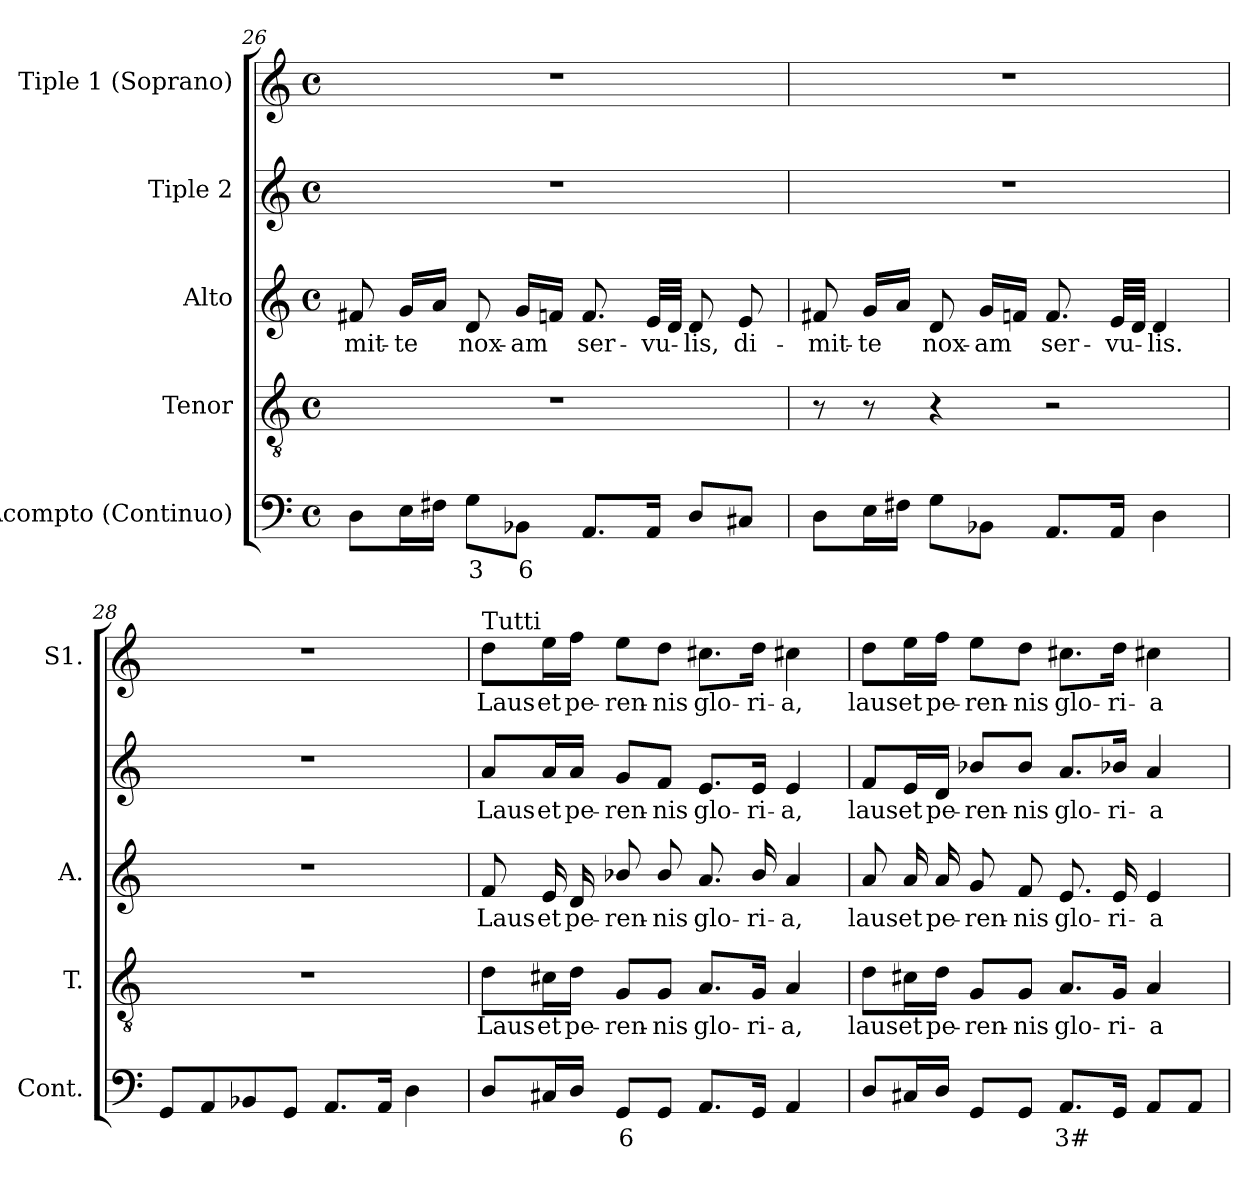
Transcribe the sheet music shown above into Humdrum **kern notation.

**kern	**text	**kern	**text	**kern	**text	**kern	**text	**kern	**text
*part5	*part5	*part4	*part4	*part3	*part3	*part2	*part2	*part1	*part1
*staff5	*staff5	*staff4	*staff4	*staff3	*staff3	*staff2	*staff2	*staff1	*staff1
*I"Acompto (Continuo)	*	*I"Tenor	*	*I"Alto	*	*I"Tiple  2	*	*I"Tiple 1 (Soprano)	*
*I'Cont.	*	*I'T.	*	*I'A.	*	*	*	*I'S1.	*
*clefF4	*	*clefGv2	*	*clefG2	*	*clefG2	*	*clefG2	*
*	*	*ITrd7c12	*	*	*	*	*	*	*
*k[]	*	*k[]	*	*k[]	*	*k[]	*	*k[]	*
*C:	*	*C:	*	*C:	*	*C:	*	*C:	*
*M4/4	*	*M4/4	*	*M4/4	*	*M4/4	*	*M4/4	*
*met(c)	*	*met(c)	*	*met(c)	*	*met(c)	*	*met(c)	*
=26	=26	=26	=26	=26	=26	=26	=26	=26	=26
!	!	!	!	!	!LO:LY:b:color=#000000	!	!	!	!
8Di\L	.	1r	.	8f#Xi/	-mit-	1r	.	1r	.
!	!	!	!	!	!LO:LY:b:color=#000000	!	!	!	!
16Ei\L	.	.	.	16gi/LL	-te	.	.	.	.
16F#Xi\JJ	.	.	.	16ai/JJ	.	.	.	.	.
!	!LO:LY:b:color=#000000	!	!	!	!	!	!	!	!
!	!	!	!	!	!LO:LY:b:color=#000000	!	!	!	!
8Gi\L	3	.	.	8di/	nox-	.	.	.	.
!	!LO:LY:b:color=#000000	!	!	!	!	!	!	!	!
!	!	!	!	!	!LO:LY:b:color=#000000	!	!	!	!
8BB-Xi\J	6	.	.	16gi/LL	-am	.	.	.	.
.	.	.	.	16fni/JJ	.	.	.	.	.
!	!	!	!	!	!LO:LY:b:color=#000000	!	!	!	!
8.AAi/L	.	.	.	8.fi/	ser-	.	.	.	.
!	!	!	!	!	!LO:LY:b:color=#000000	!	!	!	!
16AAi/Jk	.	.	.	32ei/LLL	-vu-	.	.	.	.
.	.	.	.	32di/JJJ	.	.	.	.	.
!	!	!	!	!	!LO:LY:b:color=#000000	!	!	!	!
8Di/L	.	.	.	8di/	-lis,	.	.	.	.
!	!	!	!	!	!LO:LY:b:color=#000000	!	!	!	!
8C#Xi/J	.	.	.	8ei/	di-	.	.	.	.
=27	=27	=27	=27	=27	=27	=27	=27	=27	=27
!	!	!	!	!	!LO:LY:b:color=#000000	!	!	!	!
8Di\L	.	8r	.	8f#Xi/	-mit-	1r	.	1r	.
!	!	!	!	!	!LO:LY:b:color=#000000	!	!	!	!
16Ei\L	.	8r	.	16gi/LL	-te	.	.	.	.
16F#Xi\JJ	.	.	.	16ai/JJ	.	.	.	.	.
!	!	!	!	!	!LO:LY:b:color=#000000	!	!	!	!
8Gi\L	.	4r	.	8di/	nox-	.	.	.	.
!	!	!	!	!	!LO:LY:b:color=#000000	!	!	!	!
8BB-Xi\J	.	.	.	16gi/LL	-am	.	.	.	.
.	.	.	.	16fni/JJ	.	.	.	.	.
!	!	!	!	!	!LO:LY:b:color=#000000	!	!	!	!
8.AAi/L	.	2r	.	8.fi/	ser-	.	.	.	.
!	!	!	!	!	!LO:LY:b:color=#000000	!	!	!	!
16AAi/Jk	.	.	.	32ei/LLL	-vu-	.	.	.	.
.	.	.	.	32di/JJJ	.	.	.	.	.
!	!	!	!	!	!LO:LY:b:color=#000000	!	!	!	!
4Di\	.	.	.	4di/	-lis.	.	.	.	.
=28	=28	=28	=28	=28	=28	=28	=28	=28	=28
8GGi/L	.	1r	.	1r	.	1r	.	1r	.
8AAi/	.	.	.	.	.	.	.	.	.
8BB-Xi/	.	.	.	.	.	.	.	.	.
8GGi/J	.	.	.	.	.	.	.	.	.
8.AAi/L	.	.	.	.	.	.	.	.	.
16AAi/Jk	.	.	.	.	.	.	.	.	.
4Di\	.	.	.	.	.	.	.	.	.
!!LO:LB:g=z
=29	=29	=29	=29	=29	=29	=29	=29	=29	=29
!	!	!	!LO:LY:b:color=#000000	!	!	!	!	!	!
!	!	!	!	!	!LO:LY:b:color=#000000	!	!	!	!
!	!	!	!	!	!	!	!LO:LY:b:color=#000000	!	!
!	!	!	!	!	!	!	!	!LO:TX:a:t=Tutti	!
!	!	!	!	!	!	!	!	!	!LO:LY:b:color=#000000
8Di/L	.	8Di\L	Laus	8fi/	Laus	8ai/L	Laus	8ddi\L	Laus
!	!	!	!LO:LY:b:color=#000000	!	!	!	!	!	!
!	!	!	!	!	!LO:LY:b:color=#000000	!	!	!	!
!	!	!	!	!	!	!	!LO:LY:b:color=#000000	!	!
!	!	!	!	!	!	!	!	!	!LO:LY:b:color=#000000
16C#Xi/L	.	16C#Xi\L	et	16ei/	et	16ai/L	et	16eei\L	et
!	!	!	!LO:LY:b:color=#000000	!	!	!	!	!	!
!	!	!	!	!	!LO:LY:b:color=#000000	!	!	!	!
!	!	!	!	!	!	!	!LO:LY:b:color=#000000	!	!
!	!	!	!	!	!	!	!	!	!LO:LY:b:color=#000000
16Di/JJ	.	16Di\JJ	pe-	16di/	pe-	16ai/JJ	pe-	16ffi\JJ	pe-
!	!LO:LY:b:color=#000000	!	!	!	!	!	!	!	!
!	!	!	!LO:LY:b:color=#000000	!	!	!	!	!	!
!	!	!	!	!	!LO:LY:b:color=#000000	!	!	!	!
!	!	!	!	!	!	!	!LO:LY:b:color=#000000	!	!
!	!	!	!	!	!	!	!	!	!LO:LY:b:color=#000000
8GGi/L	6	8GGi/L	-ren-	8b-Xi/	-ren-	8gi/L	-ren-	8eei\L	-ren-
!	!	!	!LO:LY:b:color=#000000	!	!	!	!	!	!
!	!	!	!	!	!LO:LY:b:color=#000000	!	!	!	!
!	!	!	!	!	!	!	!LO:LY:b:color=#000000	!	!
!	!	!	!	!	!	!	!	!	!LO:LY:b:color=#000000
8GGi/J	.	8GGi/J	-nis	8b-i/	-nis	8fi/J	-nis	8ddi\J	-nis
!	!	!	!LO:LY:b:color=#000000	!	!	!	!	!	!
!	!	!	!	!	!LO:LY:b:color=#000000	!	!	!	!
!	!	!	!	!	!	!	!LO:LY:b:color=#000000	!	!
!	!	!	!	!	!	!	!	!	!LO:LY:b:color=#000000
8.AAi/L	.	8.AAi/L	glo-	8.ai/	glo-	8.ei/L	glo-	8.cc#Xi\L	glo-
!	!	!	!LO:LY:b:color=#000000	!	!	!	!	!	!
!	!	!	!	!	!LO:LY:b:color=#000000	!	!	!	!
!	!	!	!	!	!	!	!LO:LY:b:color=#000000	!	!
!	!	!	!	!	!	!	!	!	!LO:LY:b:color=#000000
16GGi/Jk	.	16GGi/Jk	-ri-	16b-i/	-ri-	16ei/Jk	-ri-	16ddi\Jk	-ri-
!	!	!	!LO:LY:b:color=#000000	!	!	!	!	!	!
!	!	!	!	!	!LO:LY:b:color=#000000	!	!	!	!
!	!	!	!	!	!	!	!LO:LY:b:color=#000000	!	!
!	!	!	!	!	!	!	!	!	!LO:LY:b:color=#000000
4AAi/	.	4AAi/	-a,	4ai/	-a,	4ei/	-a,	4cc#Xi\	-a,
=30	=30	=30	=30	=30	=30	=30	=30	=30	=30
!	!	!	!LO:LY:b:color=#000000	!	!	!	!	!	!
!	!	!	!	!	!LO:LY:b:color=#000000	!	!	!	!
!	!	!	!	!	!	!	!LO:LY:b:color=#000000	!	!
!	!	!	!	!	!	!	!	!	!LO:LY:b:color=#000000
8Di/L	.	8Di\L	laus	8ai/	laus	8fi/L	laus	8ddi\L	laus
!	!	!	!LO:LY:b:color=#000000	!	!	!	!	!	!
!	!	!	!	!	!LO:LY:b:color=#000000	!	!	!	!
!	!	!	!	!	!	!	!LO:LY:b:color=#000000	!	!
!	!	!	!	!	!	!	!	!	!LO:LY:b:color=#000000
16C#Xi/L	.	16C#Xi\L	et	16ai/	et	16ei/L	et	16eei\L	et
!	!	!	!LO:LY:b:color=#000000	!	!	!	!	!	!
!	!	!	!	!	!LO:LY:b:color=#000000	!	!	!	!
!	!	!	!	!	!	!	!LO:LY:b:color=#000000	!	!
!	!	!	!	!	!	!	!	!	!LO:LY:b:color=#000000
16Di/JJ	.	16Di\JJ	pe-	16ai/	pe-	16di/JJ	pe-	16ffi\JJ	pe-
!	!	!	!LO:LY:b:color=#000000	!	!	!	!	!	!
!	!	!	!	!	!LO:LY:b:color=#000000	!	!	!	!
!	!	!	!	!	!	!	!LO:LY:b:color=#000000	!	!
!	!	!	!	!	!	!	!	!	!LO:LY:b:color=#000000
8GGi/L	.	8GGi/L	-ren-	8gi/	-ren-	8b-Xi/L	-ren-	8eei\L	-ren-
!	!	!	!LO:LY:b:color=#000000	!	!	!	!	!	!
!	!	!	!	!	!LO:LY:b:color=#000000	!	!	!	!
!	!	!	!	!	!	!	!LO:LY:b:color=#000000	!	!
!	!	!	!	!	!	!	!	!	!LO:LY:b:color=#000000
8GGi/J	.	8GGi/J	-nis	8fi/	-nis	8b-i/J	-nis	8ddi\J	-nis
!	!LO:LY:b:color=#000000	!	!	!	!	!	!	!	!
!	!	!	!LO:LY:b:color=#000000	!	!	!	!	!	!
!	!	!	!	!	!LO:LY:b:color=#000000	!	!	!	!
!	!	!	!	!	!	!	!LO:LY:b:color=#000000	!	!
!	!	!	!	!	!	!	!	!	!LO:LY:b:color=#000000
8.AAi/L	3#	8.AAi/L	glo-	8.ei/	glo-	8.ai/L	glo-	8.cc#Xi\L	glo-
!	!	!	!LO:LY:b:color=#000000	!	!	!	!	!	!
!	!	!	!	!	!LO:LY:b:color=#000000	!	!	!	!
!	!	!	!	!	!	!	!LO:LY:b:color=#000000	!	!
!	!	!	!	!	!	!	!	!	!LO:LY:b:color=#000000
16GGi/Jk	.	16GGi/Jk	-ri-	16ei/	-ri-	16b-Xi/Jk	-ri-	16ddi\Jk	-ri-
!	!	!	!LO:LY:b:color=#000000	!	!	!	!	!	!
!	!	!	!	!	!LO:LY:b:color=#000000	!	!	!	!
!	!	!	!	!	!	!	!LO:LY:b:color=#000000	!	!
!	!	!	!	!	!	!	!	!	!LO:LY:b:color=#000000
8AAi/L	.	4AAi/	-a	4ei/	-a	4ai/	-a	4cc#Xi\	-a
8AAi/J	.	.	.	.	.	.	.	.	.
=	=	=	=	=	=	=	=	=	=
*-	*-	*-	*-	*-	*-	*-	*-	*-	*-
